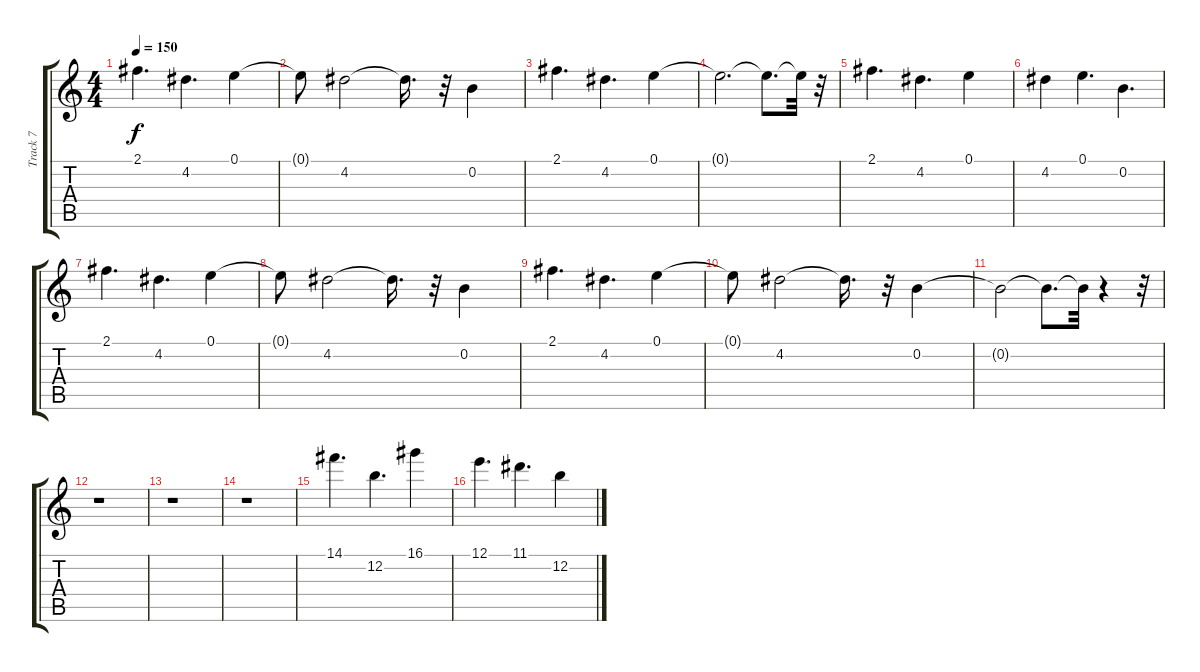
\track ("Track 7" "Track 7") {instrument electricguitarclean}
\staff {score tabs}
\tuning (E4 B3 G3 D3 A2 E2) {hide}
\ts (4 4)
\tempo 150
\clef g2
\ks c
2.1.4{d dy f balance 8} 4.2.4{d balance 10} 0.1.4{balance 12} |
0.1{t}.8 4.2.2{balance 14} 4.2{t}.16{d} r.32 0.2.4{balance 10} |
2.1.4{d balance 9} 4.2.4{d balance 6} 0.1.4{balance 4} |
0.1{t}.2{d} 0.1{t}.8{d} 0.1{t}.32 r.32 |
2.1.4{d balance 8} 4.2.4{d balance 10} 0.1.4{balance 12} |
4.2.4{balance 14} 0.1.4{d balance 14} 0.2.4{d balance 11} |
2.1.4{d balance 9} 4.2.4{d balance 6} 0.1.4{balance 4} |
0.1{t}.8 4.2.2{balance 2} 4.2{t}.16{d} r.32 0.2.4{balance 6} |
2.1.4{d balance 8} 4.2.4{d balance 10} 0.1.4{balance 12} |
0.1{t}.8 4.2.2{balance 14} 4.2{t}.16{d} r.32 0.2.4{balance 10} |
0.2{t}.2 0.2{t}.8{d} 0.2{t}.32 r.4 r.32 |
r.1 |
r.1 |
r.1 |
14.1.4{d balance 2} 12.2.4{d balance 6} 16.1.4{balance 4} |
12.1.4{d balance 2} 11.1.4{d balance 4} 12.2.4{balance 6}
